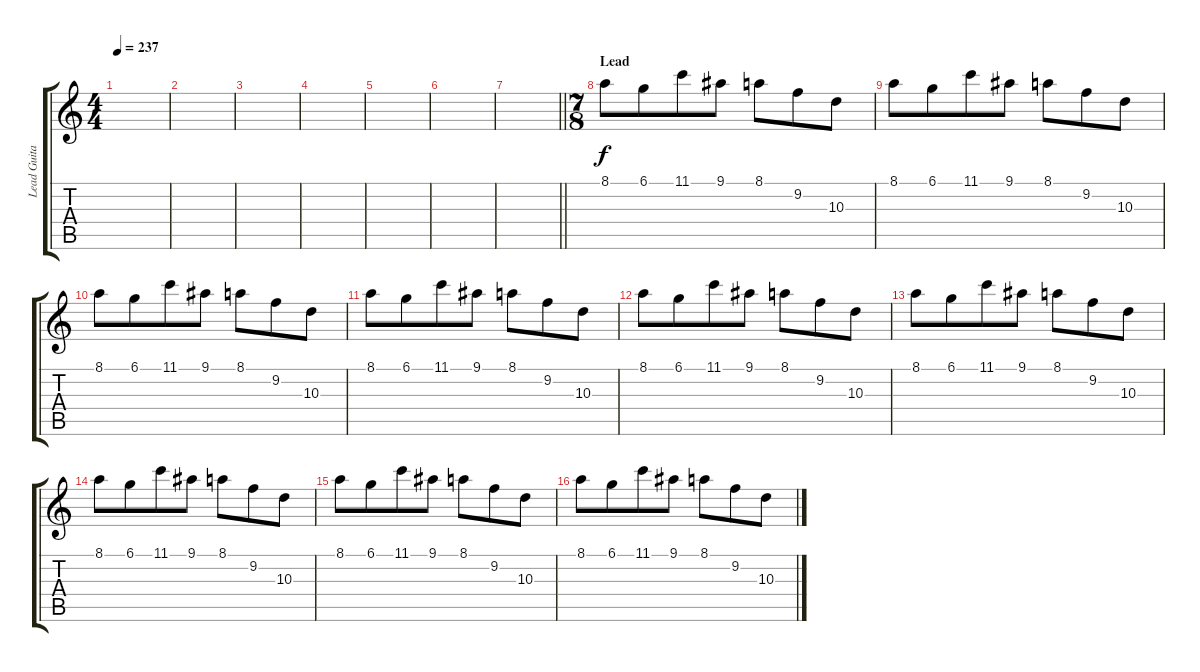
\track ("Lead Guitar" "Lead Guita") {instrument overdrivenguitar}
\staff {score tabs}
\tuning (Db4 Ab3 E3 B2 Gb2 B1) {hide}
\ts (4 4)
\tempo 237
\clef g2
\ks c
|
|
|
|
|
|
\barLineRight lightlight
|
\ts (7 8)
\section ("" "Lead")
8.1.8 6.1.8 11.1.8 9.1.8 8.1.8 9.2.8 10.3.8 |
8.1.8 6.1.8 11.1.8 9.1.8 8.1.8 9.2.8 10.3.8 |
8.1.8 6.1.8 11.1.8 9.1.8 8.1.8 9.2.8 10.3.8 |
8.1.8 6.1.8 11.1.8 9.1.8 8.1.8 9.2.8 10.3.8 |
8.1.8 6.1.8 11.1.8 9.1.8 8.1.8 9.2.8 10.3.8 |
8.1.8 6.1.8 11.1.8 9.1.8 8.1.8 9.2.8 10.3.8 |
8.1.8 6.1.8 11.1.8 9.1.8 8.1.8 9.2.8 10.3.8 |
8.1.8 6.1.8 11.1.8 9.1.8 8.1.8 9.2.8 10.3.8 |
8.1.8 6.1.8 11.1.8 9.1.8 8.1.8 9.2.8 10.3.8
